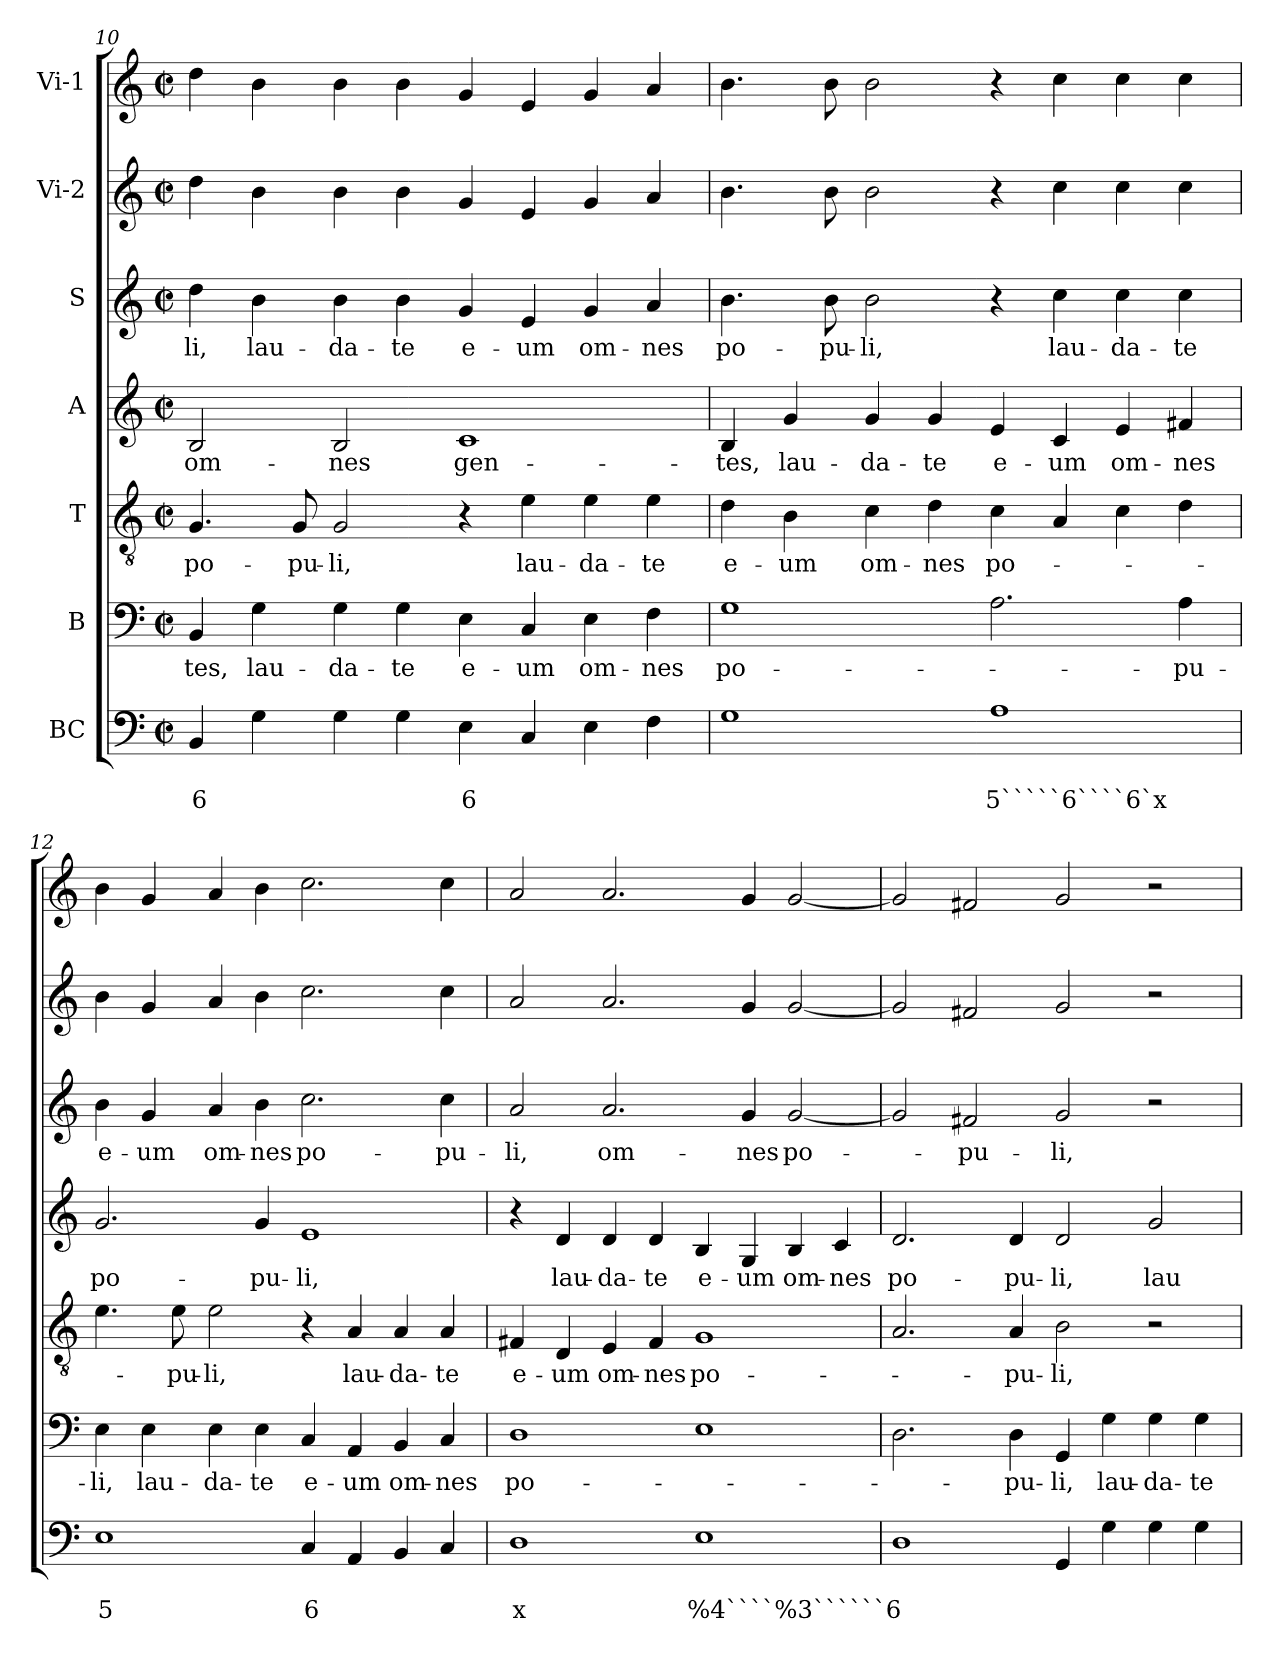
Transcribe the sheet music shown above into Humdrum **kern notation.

**kern	**text	**text	**kern	**text	**kern	**text	**kern	**text	**kern	**text	**kern	**kern
*part7	*part7	*part7	*part6	*part6	*part5	*part5	*part4	*part4	*part3	*part3	*part2	*part1
*staff7	*staff7	*staff7	*staff6	*staff6	*staff5	*staff5	*staff4	*staff4	*staff3	*staff3	*staff2	*staff1
*I"BC	*	*	*I"B	*	*I"T	*	*I"A	*	*I"S	*	*I"Vi-2	*I"Vi-1
!!LO:PB:g=z
*clefF4	*	*	*clefF4	*	*clefGv2	*	*clefG2	*	*clefG2	*	*clefG2	*clefG2
*k[]	*	*	*k[]	*	*k[]	*	*k[]	*	*k[]	*	*k[]	*k[]
*C:	*	*	*C:	*	*C:	*	*C:	*	*C:	*	*C:	*C:
*M2/2	*	*	*M2/2	*	*M2/2	*	*M2/2	*	*M2/2	*	*M2/2	*M2/2
*met(c|)	*	*	*met(c|)	*	*met(c|)	*	*met(c|)	*	*met(c|)	*	*met(c|)	*met(c|)
=10	=10	=10	=10	=10	=10	=10	=10	=10	=10	=10	=10	=10
!	!	!LO:LY:b	!	!LO:LY:b	!	!LO:LY:b	!	!LO:LY:b	!	!LO:LY:b	!	!
4BB/	.	6	4BB/	-tes,	4.G/	po-	2B/	om-	4dd\	-li,	4dd\	4dd\
!	!	!	!	!LO:LY:b	!	!	!	!	!	!LO:LY:b	!	!
4G\	.	.	4G\	lau-	.	.	.	.	4b\	lau-	4b\	4b\
!	!	!	!	!	!	!LO:LY:b	!	!	!	!	!	!
.	.	.	.	.	8G/	-pu-	.	.	.	.	.	.
!	!	!	!	!LO:LY:b	!	!LO:LY:b	!	!LO:LY:b	!	!LO:LY:b	!	!
4G\	.	.	4G\	-da-	2G/	-li,	2B/	-nes	4b\	-da-	4b\	4b\
!	!	!	!	!LO:LY:b	!	!	!	!	!	!LO:LY:b	!	!
4G\	.	.	4G\	-te	.	.	.	.	4b\	-te	4b\	4b\
!	!	!LO:LY:b	!	!LO:LY:b	!	!	!	!LO:LY:b	!	!LO:LY:b	!	!
4E\	.	6	4E\	e-	4r	.	1c	gen-	4g/	e-	4g/	4g/
!	!	!	!	!LO:LY:b	!	!LO:LY:b	!	!	!	!LO:LY:b	!	!
4C/	.	.	4C/	-um	4e\	lau-	.	.	4e/	-um	4e/	4e/
!	!	!	!	!LO:LY:b	!	!LO:LY:b	!	!	!	!LO:LY:b	!	!
4E\	.	.	4E\	om-	4e\	-da-	.	.	4g/	om-	4g/	4g/
!	!	!	!	!LO:LY:b	!	!LO:LY:b	!	!	!	!LO:LY:b	!	!
4F\	.	.	4F\	-nes	4e\	-te	.	.	4a/	-nes	4a/	4a/
=11	=11	=11	=11	=11	=11	=11	=11	=11	=11	=11	=11	=11
!	!	!	!	!LO:LY:b	!	!LO:LY:b	!	!LO:LY:b	!	!LO:LY:b	!	!
1G	.	.	1G	po-	4d\	e-	4B/	-tes,	4.b\	po-	4.b\	4.b\
!	!	!	!	!	!	!LO:LY:b	!	!LO:LY:b	!	!	!	!
.	.	.	.	.	4B\	-um	4g/	lau-	.	.	.	.
!	!	!	!	!	!	!	!	!	!	!LO:LY:b	!	!
.	.	.	.	.	.	.	.	.	8b\	-pu-	8b\	8b\
!	!	!	!	!	!	!LO:LY:b	!	!LO:LY:b	!	!LO:LY:b	!	!
.	.	.	.	.	4c\	om-	4g/	-da-	2b\	-li,	2b\	2b\
!	!	!	!	!	!	!LO:LY:b	!	!LO:LY:b	!	!	!	!
.	.	.	.	.	4d\	-nes	4g/	-te	.	.	.	.
!	!	!LO:LY:b	!	!	!	!LO:LY:b	!	!LO:LY:b	!	!	!	!
1A	.	5`````6````6`x	2.A\	.	4c\	po-	4e/	e-	4r	.	4r	4r
!	!	!	!	!	!	!	!	!LO:LY:b	!	!LO:LY:b	!	!
.	.	.	.	.	4A/	.	4c/	-um	4cc\	lau-	4cc\	4cc\
!	!	!	!	!	!	!	!	!LO:LY:b	!	!LO:LY:b	!	!
.	.	.	.	.	4c\	.	4e/	om-	4cc\	-da-	4cc\	4cc\
!	!	!	!	!LO:LY:b	!	!	!	!LO:LY:b	!	!LO:LY:b	!	!
.	.	.	4A\	-pu-	4d\	.	4f#X/	-nes	4cc\	-te	4cc\	4cc\
=12	=12	=12	=12	=12	=12	=12	=12	=12	=12	=12	=12	=12
!	!	!LO:LY:b	!	!LO:LY:b	!	!	!	!LO:LY:b	!	!LO:LY:b	!	!
1E	.	5	4E\	-li,	4.e\	.	2.g/	po-	4b\	e-	4b\	4b\
!	!	!	!	!LO:LY:b	!	!	!	!	!	!LO:LY:b	!	!
.	.	.	4E\	lau-	.	.	.	.	4g/	-um	4g/	4g/
!	!	!	!	!	!	!LO:LY:b	!	!	!	!	!	!
.	.	.	.	.	8e\	-pu-	.	.	.	.	.	.
!	!	!	!	!LO:LY:b	!	!LO:LY:b	!	!	!	!LO:LY:b	!	!
.	.	.	4E\	-da-	2e\	-li,	.	.	4a/	om-	4a/	4a/
!	!	!	!	!LO:LY:b	!	!	!	!LO:LY:b	!	!LO:LY:b	!	!
.	.	.	4E\	-te	.	.	4g/	-pu-	4b\	-nes	4b\	4b\
!	!	!LO:LY:b	!	!LO:LY:b	!	!	!	!LO:LY:b	!	!LO:LY:b	!	!
4C/	.	6	4C/	e-	4r	.	1e	-li,	2.cc\	po-	2.cc\	2.cc\
!	!	!	!	!LO:LY:b	!	!LO:LY:b	!	!	!	!	!	!
4AA/	.	.	4AA/	-um	4A/	lau-	.	.	.	.	.	.
!	!	!	!	!LO:LY:b	!	!LO:LY:b	!	!	!	!	!	!
4BB/	.	.	4BB/	om-	4A/	-da-	.	.	.	.	.	.
!	!	!	!	!LO:LY:b	!	!LO:LY:b	!	!	!	!LO:LY:b	!	!
4C/	.	.	4C/	-nes	4A/	-te	.	.	4cc\	-pu-	4cc\	4cc\
=13	=13	=13	=13	=13	=13	=13	=13	=13	=13	=13	=13	=13
!	!	!LO:LY:b	!	!LO:LY:b	!	!LO:LY:b	!	!	!	!LO:LY:b	!	!
1D	.	x	1D	po-	4F#X/	e-	4r	.	2a/	-li,	2a/	2a/
!	!	!	!	!	!	!LO:LY:b	!	!LO:LY:b	!	!	!	!
.	.	.	.	.	4D/	-um	4d/	lau-	.	.	.	.
!	!	!	!	!	!	!LO:LY:b	!	!LO:LY:b	!	!LO:LY:b	!	!
.	.	.	.	.	4E/	om-	4d/	-da-	2.a/	om-	2.a/	2.a/
!	!	!	!	!	!	!LO:LY:b	!	!LO:LY:b	!	!	!	!
.	.	.	.	.	4F#/	-nes	4d/	-te	.	.	.	.
!	!	!LO:LY:b	!	!	!	!LO:LY:b	!	!LO:LY:b	!	!	!	!
1E	.	%4````%3``````6	1E	.	1G	po-	4B/	e-	.	.	.	.
!	!	!	!	!	!	!	!	!LO:LY:b	!	!LO:LY:b	!	!
.	.	.	.	.	.	.	4G/	-um	4g/	-nes	4g/	4g/
!	!	!	!	!	!	!	!	!LO:LY:b	!	!LO:LY:b	!	!
.	.	.	.	.	.	.	4B/	om-	[2g/	po-	[2g/	[2g/
!	!	!	!	!	!	!	!	!LO:LY:b	!	!	!	!
.	.	.	.	.	.	.	4c/	-nes	.	.	.	.
!!LO:LB:g=z
=14	=14	=14	=14	=14	=14	=14	=14	=14	=14	=14	=14	=14
!	!	!	!	!	!	!	!	!LO:LY:b	!	!	!	!
1D	.	.	2.D\	.	2.A/	.	2.d/	po-	2g/]	.	2g/]	2g/]
!	!	!	!	!	!	!	!	!	!	!LO:LY:b	!	!
.	.	.	.	.	.	.	.	.	2f#X/	-pu-	2f#X/	2f#X/
!	!	!	!	!LO:LY:b	!	!LO:LY:b	!	!LO:LY:b	!	!	!	!
.	.	.	4D\	-pu-	4A/	-pu-	4d/	-pu-	.	.	.	.
!	!	!	!	!LO:LY:b	!	!LO:LY:b	!	!LO:LY:b	!	!LO:LY:b	!	!
4GG/	.	.	4GG/	-li,	2B\	-li,	2d/	-li,	2g/	-li,	2g/	2g/
!	!	!	!	!LO:LY:b	!	!	!	!	!	!	!	!
4G\	.	.	4G\	lau-	.	.	.	.	.	.	.	.
!	!	!	!	!LO:LY:b	!	!	!	!LO:LY:b	!	!	!	!
4G\	.	.	4G\	-da-	2r	.	2g/	lau-	2r	.	2r	2r
!	!	!	!	!LO:LY:b	!	!	!	!	!	!	!	!
4G\	.	.	4G\	-te	.	.	.	.	.	.	.	.
=	=	=	=	=	=	=	=	=	=	=	=	=
*-	*-	*-	*-	*-	*-	*-	*-	*-	*-	*-	*-	*-
